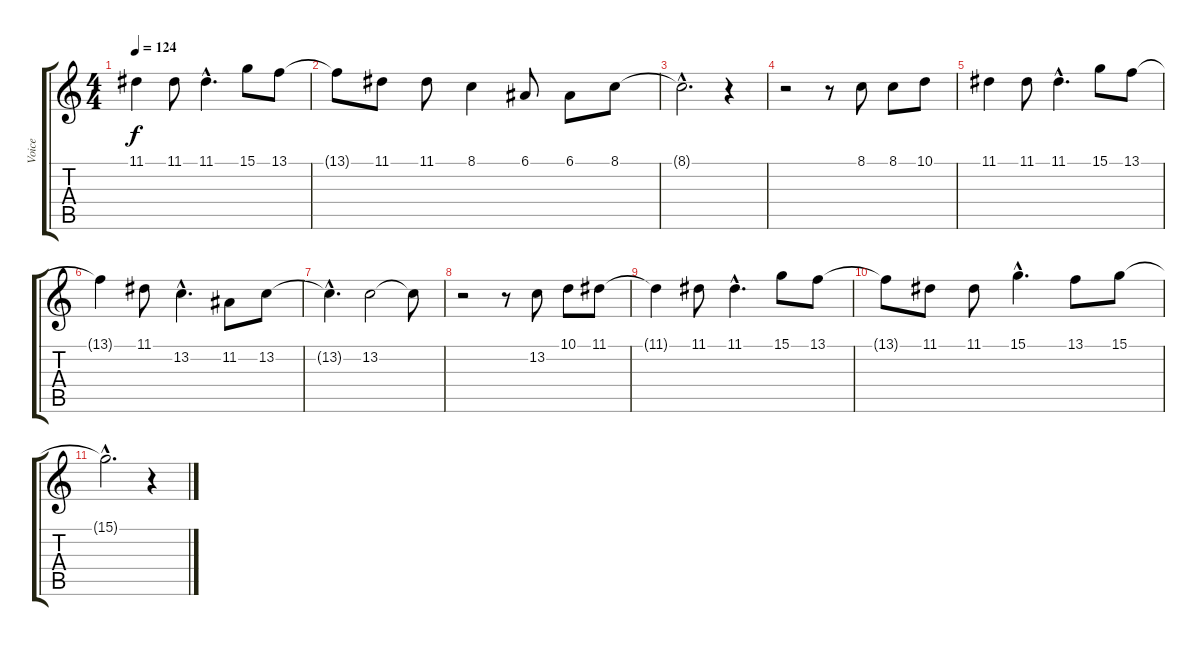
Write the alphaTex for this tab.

\track ("Voice" "Voice") {instrument pad3polysynth}
\staff {score tabs}
\tuning (E4 B3 G3 D3 A2 E2) {hide}
\ts (4 4)
\tempo 124
\clef g2
\ks c
11.1{t}.4{dy f} 11.1.8 11.1{hac}.4{d} 15.1.8 13.1.8 |
13.1{t}.8 11.1.8 11.1.8 8.1.4 6.1.8 6.1.8 8.1.8 |
8.1{hac t}.2{d} r.4 |
r.2 r.8 8.1.8 8.1.8 10.1.8 |
11.1.4 11.1.8 11.1{hac}.4{d} 15.1.8 13.1.8 |
13.1{t}.4 11.1.8 13.2{hac}.4{d} 11.2.8 13.2.8 |
13.2{hac t}.4{d} 13.2.2 13.2{t}.8 |
r.2 r.8 13.2.8 10.1.8 11.1.8 |
11.1{t}.4 11.1.8 11.1{hac}.4{d} 15.1.8 13.1.8 |
13.1{t}.8 11.1.8 11.1.8 15.1{hac}.4{d} 13.1.8 15.1.8 |
15.1{hac t}.2{d} r.4
